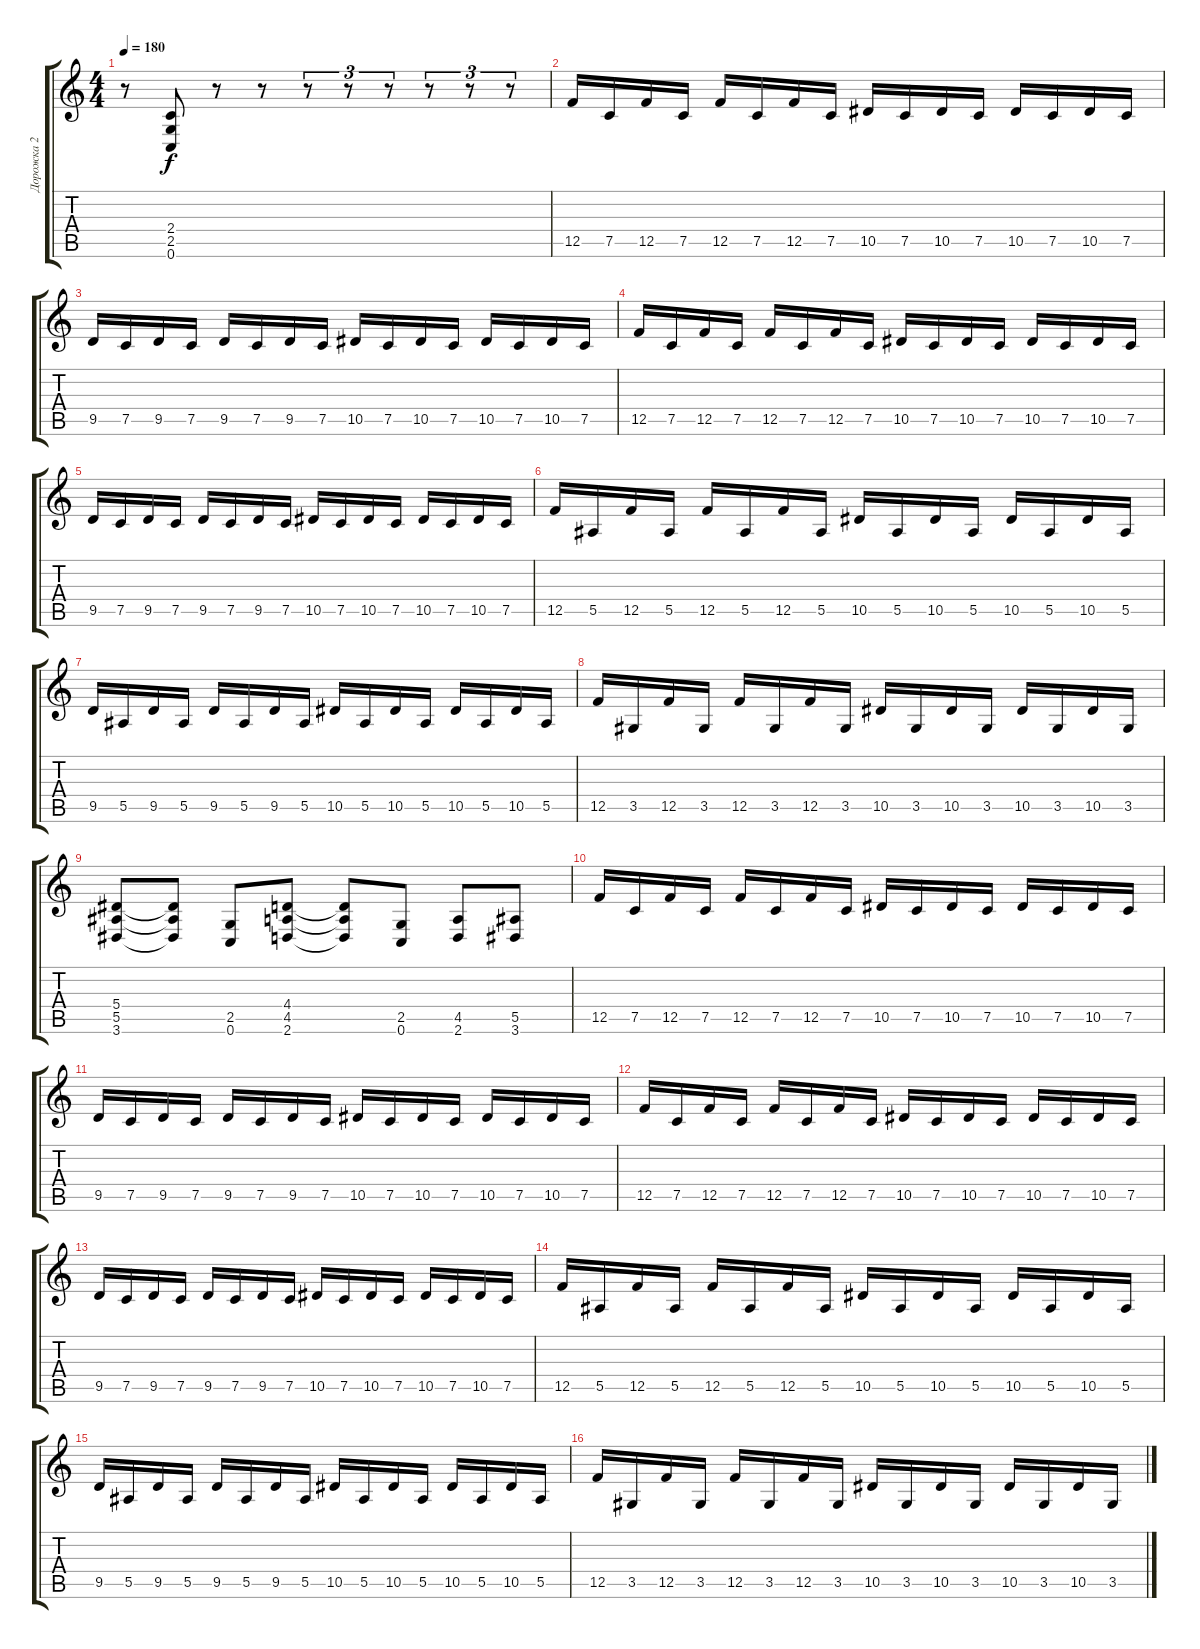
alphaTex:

\track ("Дорожка 2" "Дорожка 2") {instrument distortionguitar}
\staff {score tabs}
\tuning (C4 G3 Eb3 Bb2 F2 C2) {hide}
\ts (4 4)
\tempo 180
\clef g2
\ks c
r.8{dy f} (2.4 2.5 0.6).8 r.8 r.8 r.8{tu (3 2)} r.8{tu (3 2)} r.8{tu (3 2)} r.8{tu (3 2)} r.8{tu (3 2)} r.8{tu (3 2)} |
12.5.16 7.5.16 12.5.16 7.5.16 12.5.16 7.5.16 12.5.16 7.5.16 10.5.16 7.5.16 10.5.16 7.5.16 10.5.16 7.5.16 10.5.16 7.5.16 |
9.5.16 7.5.16 9.5.16 7.5.16 9.5.16 7.5.16 9.5.16 7.5.16 10.5.16 7.5.16 10.5.16 7.5.16 10.5.16 7.5.16 10.5.16 7.5.16 |
12.5.16 7.5.16 12.5.16 7.5.16 12.5.16 7.5.16 12.5.16 7.5.16 10.5.16 7.5.16 10.5.16 7.5.16 10.5.16 7.5.16 10.5.16 7.5.16 |
9.5.16 7.5.16 9.5.16 7.5.16 9.5.16 7.5.16 9.5.16 7.5.16 10.5.16 7.5.16 10.5.16 7.5.16 10.5.16 7.5.16 10.5.16 7.5.16 |
12.5.16 5.5.16 12.5.16 5.5.16 12.5.16 5.5.16 12.5.16 5.5.16 10.5.16 5.5.16 10.5.16 5.5.16 10.5.16 5.5.16 10.5.16 5.5.16 |
9.5.16 5.5.16 9.5.16 5.5.16 9.5.16 5.5.16 9.5.16 5.5.16 10.5.16 5.5.16 10.5.16 5.5.16 10.5.16 5.5.16 10.5.16 5.5.16 |
12.5.16 3.5.16 12.5.16 3.5.16 12.5.16 3.5.16 12.5.16 3.5.16 10.5.16 3.5.16 10.5.16 3.5.16 10.5.16 3.5.16 10.5.16 3.5.16 |
(5.4 5.5 3.6).8 (5.4{t} 5.5{t} 3.6{t}).8 (2.5 0.6).8 (4.4 4.5 2.6).8 (4.4{t} 4.5{t} 2.6{t}).8 (2.5 0.6).8 (4.5 2.6).8 (5.5 3.6).8 |
12.5.16 7.5.16 12.5.16 7.5.16 12.5.16 7.5.16 12.5.16 7.5.16 10.5.16 7.5.16 10.5.16 7.5.16 10.5.16 7.5.16 10.5.16 7.5.16 |
9.5.16 7.5.16 9.5.16 7.5.16 9.5.16 7.5.16 9.5.16 7.5.16 10.5.16 7.5.16 10.5.16 7.5.16 10.5.16 7.5.16 10.5.16 7.5.16 |
12.5.16 7.5.16 12.5.16 7.5.16 12.5.16 7.5.16 12.5.16 7.5.16 10.5.16 7.5.16 10.5.16 7.5.16 10.5.16 7.5.16 10.5.16 7.5.16 |
9.5.16 7.5.16 9.5.16 7.5.16 9.5.16 7.5.16 9.5.16 7.5.16 10.5.16 7.5.16 10.5.16 7.5.16 10.5.16 7.5.16 10.5.16 7.5.16 |
12.5.16 5.5.16 12.5.16 5.5.16 12.5.16 5.5.16 12.5.16 5.5.16 10.5.16 5.5.16 10.5.16 5.5.16 10.5.16 5.5.16 10.5.16 5.5.16 |
9.5.16 5.5.16 9.5.16 5.5.16 9.5.16 5.5.16 9.5.16 5.5.16 10.5.16 5.5.16 10.5.16 5.5.16 10.5.16 5.5.16 10.5.16 5.5.16 |
12.5.16 3.5.16 12.5.16 3.5.16 12.5.16 3.5.16 12.5.16 3.5.16 10.5.16 3.5.16 10.5.16 3.5.16 10.5.16 3.5.16 10.5.16 3.5.16
